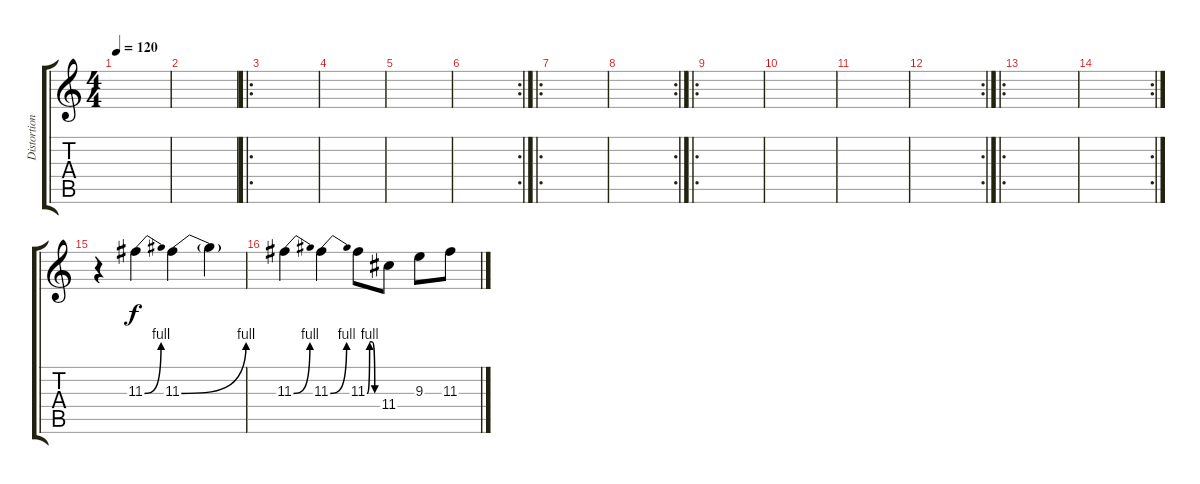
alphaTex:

\track ("Distortion Lead Guitar" "Distortion") {instrument overdrivenguitar}
\staff {score tabs}
\tuning (E4 B3 G3 D3 A2 E2) {hide}
\ts (4 4)
\tempo 120
\clef g2
\ks c
|
|
\ro
|
|
|
\rc 2
|
\ro
|
\rc 2
|
\ro
|
|
|
\rc 2
|
\ro
|
\rc 2
|
r.4 11.3{be (bend 0 0 60 4)}.4 11.3{be (bend 0 0 60 4)}.4 11.3{t}.4 |
11.3{be (bend 0 0 60 4)}.4 11.3{be (bend 0 0 60 4)}.4 11.3{be (custom 0 0 15 4 30 4 45 0 60 0)}.8 11.4.8 9.3.8 11.3.8
